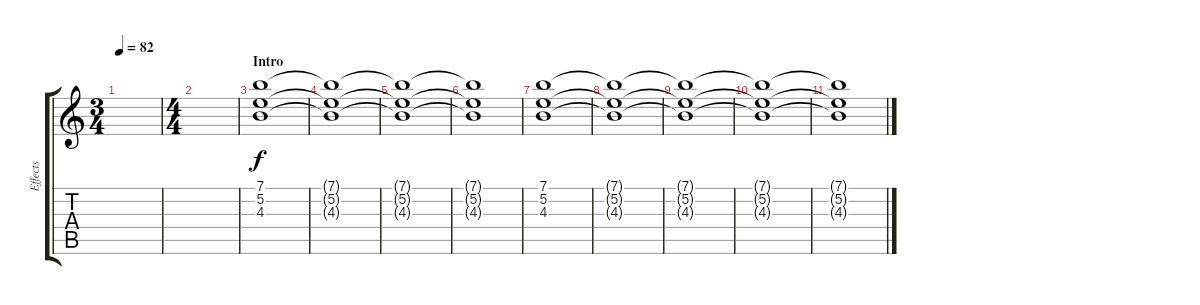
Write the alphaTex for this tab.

\track ("Effects" "Effects") {instrument distortionguitar}
\staff {score tabs}
\tuning (E4 B3 G3 D3 A2 E2) {hide}
\ts (3 4)
\tempo 82
\clef g2
\ks c
|
\ts (4 4)
|
\section ("" "Intro")
(7.1 5.2 4.3).1{dy f volume 7 instrument applause} |
(7.1{t} 5.2{t} 4.3{t}).1 |
(7.1{t} 5.2{t} 4.3{t}).1 |
(7.1{t} 5.2{t} 4.3{t}).1 |
(7.1 5.2 4.3).1 |
(7.1{t} 5.2{t} 4.3{t}).1 |
(7.1{t} 5.2{t} 4.3{t}).1 |
(7.1{t} 5.2{t} 4.3{t}).1 |
(7.1{t} 5.2{t} 4.3{t}).1
